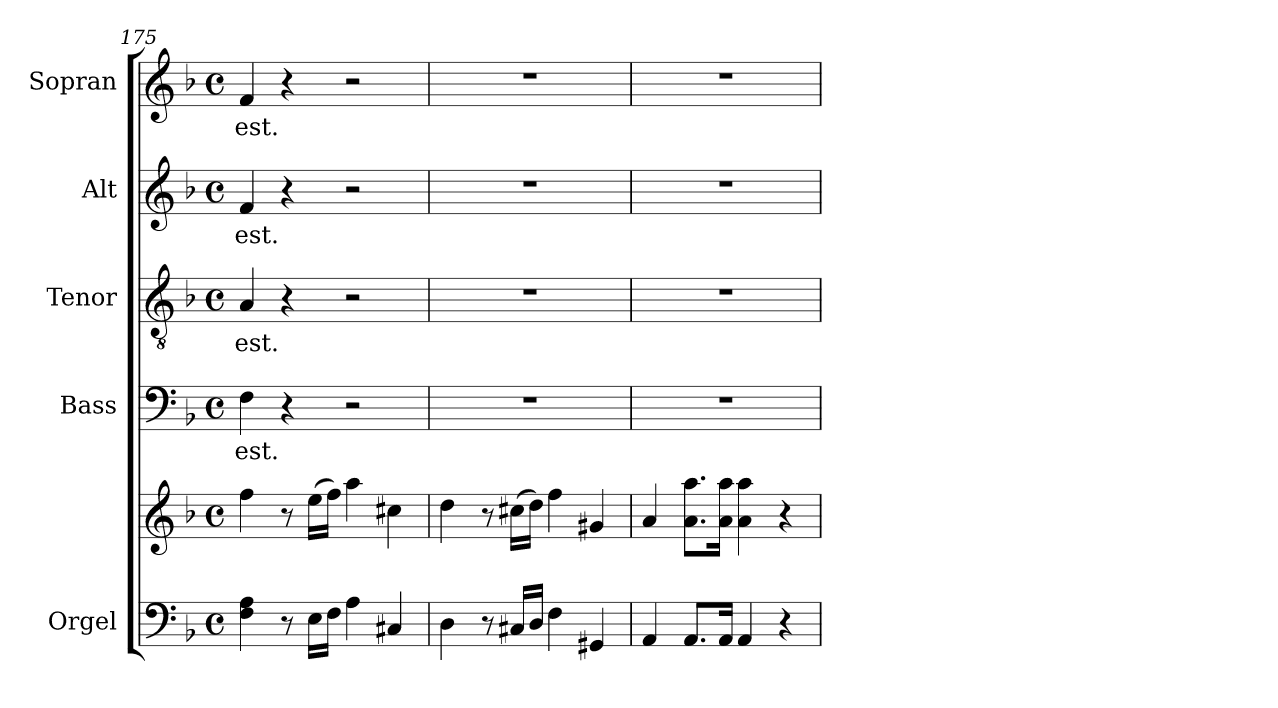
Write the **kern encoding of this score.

**kern	**kern	**kern	**text	**kern	**text	**kern	**text	**kern	**text
*part5	*part5	*part4	*part4	*part3	*part3	*part2	*part2	*part1	*part1
*staff6	*staff5	*staff4	*staff4	*staff3	*staff3	*staff2	*staff2	*staff1	*staff1
*I"Orgel	*	*I"Bass	*	*I"Tenor	*	*I"Alt	*	*I"Sopran	*
*I'Org.	*	*I'B.	*	*I'T.	*	*I'A.	*	*I'S.	*
*clefF4	*clefG2	*clefF4	*	*clefGv2	*	*clefG2	*	*clefG2	*
*k[b-]	*k[b-]	*k[b-]	*	*k[b-]	*	*k[b-]	*	*k[b-]	*
*F:	*F:	*F:	*	*F:	*	*F:	*	*F:	*
*M4/4	*M4/4	*M4/4	*	*M4/4	*	*M4/4	*	*M4/4	*
*met(c)	*met(c)	*met(c)	*	*met(c)	*	*met(c)	*	*met(c)	*
=175	=175	=175	=175	=175	=175	=175	=175	=175	=175
!	!	!	!LO:LY:b	!	!LO:LY:b	!	!LO:LY:b	!	!LO:LY:b
4F\ 4A\	4ff\	4F\	est.	4A/	est.	4f/	est.	4f/	est.
8r	8r	4r	.	4r	.	4r	.	4r	.
16E\LL	(>16ee\LL	.	.	.	.	.	.	.	.
16F\JJ	16ff\JJ)	.	.	.	.	.	.	.	.
4A\	4aa\	2r	.	2r	.	2r	.	2r	.
4C#X/	4cc#X\	.	.	.	.	.	.	.	.
=176	=176	=176	=176	=176	=176	=176	=176	=176	=176
4D\	4dd\	1r	.	1r	.	1r	.	1r	.
8r	8r	.	.	.	.	.	.	.	.
16C#X/LL	(>16cc#X\LL	.	.	.	.	.	.	.	.
16D/JJ	16dd\JJ)	.	.	.	.	.	.	.	.
4F\	4ff\	.	.	.	.	.	.	.	.
4GG#X/	4g#X/	.	.	.	.	.	.	.	.
!!LO:LB:g=z
=177	=177	=177	=177	=177	=177	=177	=177	=177	=177
4AA/	4a/	1r	.	1r	.	1r	.	1r	.
8.AA/L	8.a\ 8.aa\L	.	.	.	.	.	.	.	.
16AA/Jk	16a\ 16aa\Jk	.	.	.	.	.	.	.	.
4AA/	4a\ 4aa\	.	.	.	.	.	.	.	.
4r	4r	.	.	.	.	.	.	.	.
=	=	=	=	=	=	=	=	=	=
*-	*-	*-	*-	*-	*-	*-	*-	*-	*-
